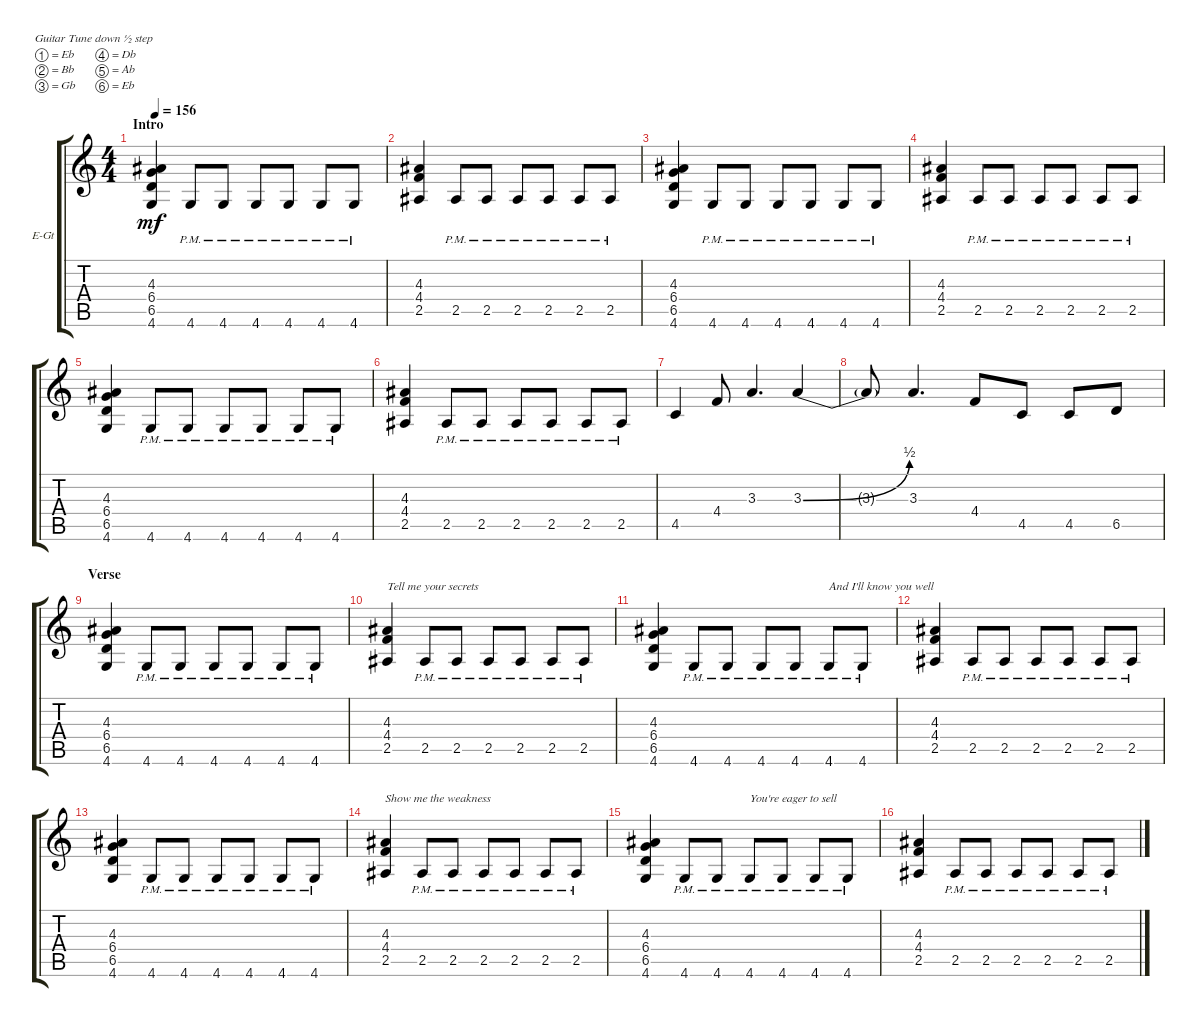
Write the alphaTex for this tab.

\defaultSystemsLayout 4
\bracketExtendMode groupsimilarinstruments
\firstSystemTrackNameOrientation horizontal
\otherSystemsTrackNameOrientation horizontal
\track ("Electric Guitar" "E-Gt") {instrument electricguitarclean}
\staff {score tabs}
\tuning (Eb4 Bb3 Gb3 Db3 Ab2 Eb2)
\ts (4 4)
\section ("" "Intro")
\tempo 156
\clef g2
\ks c
(4.6 6.5 6.4 4.3).4{dy mf instrument electricguitarclean} 4.6{pm}.8 4.6{pm}.8 4.6{pm}.8 4.6{pm}.8 4.6{pm}.8 4.6{pm}.8 |
(2.5 4.4 4.3).4 2.5{pm}.8 2.5{pm}.8 2.5{pm}.8 2.5{pm}.8 2.5{pm}.8 2.5{pm}.8 |
(4.6 6.5 6.4 4.3).4 4.6{pm}.8 4.6{pm}.8 4.6{pm}.8 4.6{pm}.8 4.6{pm}.8 4.6{pm}.8 |
(2.5 4.4 4.3).4 2.5{pm}.8 2.5{pm}.8 2.5{pm}.8 2.5{pm}.8 2.5{pm}.8 2.5{pm}.8 |
(4.6 6.5 6.4 4.3).4 4.6{pm}.8 4.6{pm}.8 4.6{pm}.8 4.6{pm}.8 4.6{pm}.8 4.6{pm}.8 |
(2.5 4.4 4.3).4 2.5{pm}.8 2.5{pm}.8 2.5{pm}.8 2.5{pm}.8 2.5{pm}.8 2.5{pm}.8 |
4.5.4 4.4.8 3.3.4{d} 3.3{be (bend 0 0 16.2 2)}.4 |
3.3{t}.8 3.3.4{d} 4.4.8 4.5.8 4.5.8 6.5.8 |
\section ("" "Verse")
(4.6 6.5 6.4 4.3).4 4.6{pm}.8 4.6{pm}.8 4.6{pm}.8 4.6{pm}.8 4.6{pm}.8 4.6{pm}.8 |
(2.5 4.4 4.3).4{txt "Tell me your secrets"} 2.5{pm}.8 2.5{pm}.8 2.5{pm}.8 2.5{pm}.8 2.5{pm}.8 2.5{pm}.8 |
(4.6 6.5 6.4 4.3).4 4.6{pm}.8 4.6{pm}.8 4.6{pm}.8 4.6{pm}.8 4.6{pm}.8{txt "And I'll know you well"} 4.6{pm}.8 |
(2.5 4.4 4.3).4 2.5{pm}.8 2.5{pm}.8 2.5{pm}.8 2.5{pm}.8 2.5{pm}.8 2.5{pm}.8 |
(4.6 6.5 6.4 4.3).4 4.6{pm}.8 4.6{pm}.8 4.6{pm}.8 4.6{pm}.8 4.6{pm}.8 4.6{pm}.8 |
(2.5 4.4 4.3).4{txt "Show me the weakness"} 2.5{pm}.8 2.5{pm}.8 2.5{pm}.8 2.5{pm}.8 2.5{pm}.8 2.5{pm}.8 |
(4.6 6.5 6.4 4.3).4 4.6{pm}.8 4.6{pm}.8 4.6{pm}.8{txt "You're eager to sell"} 4.6{pm}.8 4.6{pm}.8 4.6{pm}.8 |
(2.5 4.4 4.3).4 2.5{pm}.8 2.5{pm}.8 2.5{pm}.8 2.5{pm}.8 2.5{pm}.8 2.5{pm}.8
